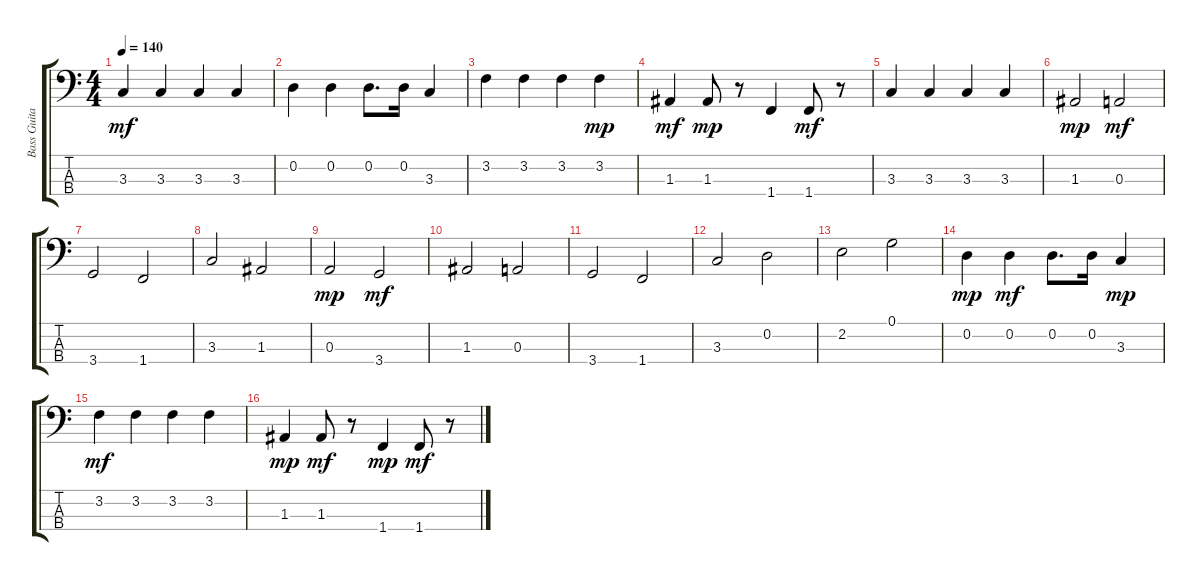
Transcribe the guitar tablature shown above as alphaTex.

\track ("Bass Guitar" "Bass Guita") {instrument electricbassfinger}
\staff {score tabs}
\tuning (G2 D2 A1 E1) {hide}
\ts (4 4)
\tempo 140
\clef f4
\ks c
3.3.4{dy mf} 3.3.4 3.3.4 3.3.4 |
0.2.4 0.2.4 0.2.8{d} 0.2.16 3.3.4 |
3.2.4 3.2.4 3.2.4 3.2.4{dy mp} |
1.3.4{dy mf} 1.3.8{dy mp} r.8 1.4.4 1.4.8{dy mf} r.8 |
3.3.4 3.3.4 3.3.4 3.3.4 |
1.3.2{dy mp} 0.3.2{dy mf} |
3.4.2 1.4.2 |
3.3.2 1.3.2 |
0.3.2{dy mp} 3.4.2{dy mf} |
1.3.2 0.3.2 |
3.4.2 1.4.2 |
3.3.2 0.2.2 |
2.2.2 0.1.2 |
0.2.4{dy mp} 0.2.4{dy mf} 0.2.8{d} 0.2.16 3.3.4{dy mp} |
3.2.4{dy mf} 3.2.4 3.2.4 3.2.4 |
1.3.4{dy mp} 1.3.8{dy mf} r.8 1.4.4{dy mp} 1.4.8{dy mf} r.8
